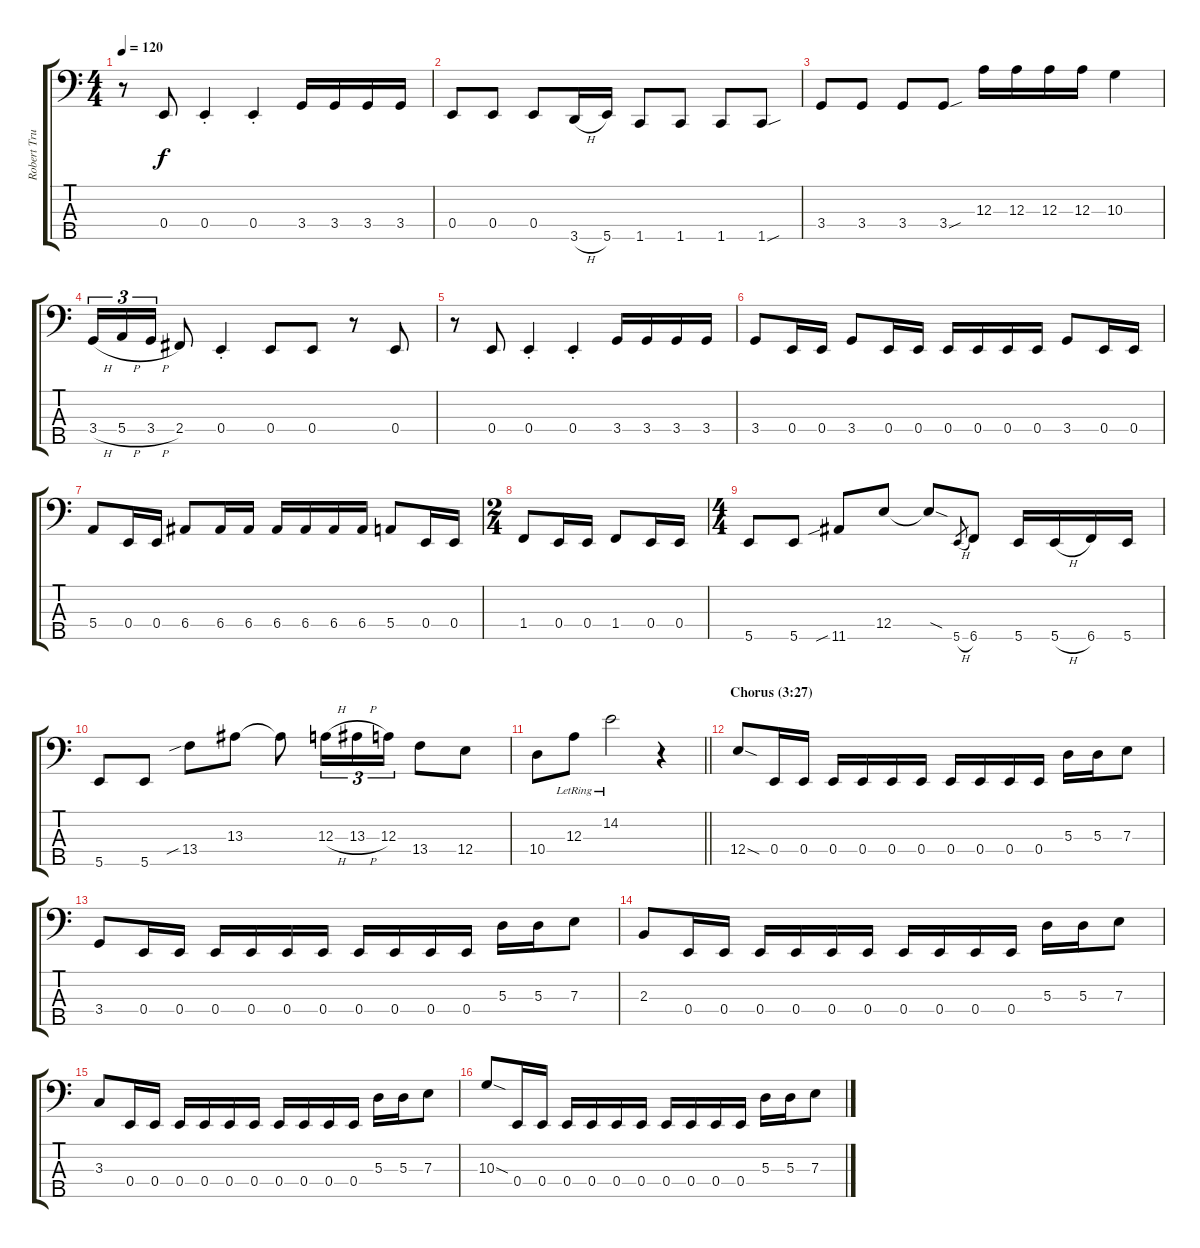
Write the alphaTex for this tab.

\track ("Robert Trujilo" "Robert Tru") {instrument electricbassfinger}
\staff {score tabs}
\tuning (G2 D2 A1 E1 B0) {hide}
\ts (4 4)
\tempo 120
\clef f4
\ks c
r.8{dy f} 0.4.8 0.4{st}.4 0.4{st}.4 3.4.16 3.4.16 3.4.16 3.4.16 |
0.4.8 0.4.8 0.4.8 3.5{h}.16 5.5.16 1.5.8 1.5.8 1.5.8 1.5{sou}.8 |
3.4.8 3.4.8 3.4.8 3.4{sou}.8 12.3.16 12.3.16 12.3.16 12.3.16 10.3.4 |
3.4{h}.16{tu (3 2)} 5.4{h}.16{tu (3 2)} 3.4{h}.16{tu (3 2)} 2.4.8 0.4{st}.4 0.4.8 0.4.8 r.8 0.4.8 |
r.8 0.4.8 0.4{st}.4 0.4{st}.4 3.4.16 3.4.16 3.4.16 3.4.16 |
3.4.8 0.4.16 0.4.16 3.4.8 0.4.16 0.4.16 0.4.16 0.4.16 0.4.16 0.4.16 3.4.8 0.4.16 0.4.16 |
5.4.8 0.4.16 0.4.16 6.4.8 6.4.16 6.4.16 6.4.16 6.4.16 6.4.16 6.4.16 5.4.8 0.4.16 0.4.16 |
\ts (2 4)
1.4.8 0.4.16 0.4.16 1.4.8 0.4.16 0.4.16 |
\ts (4 4)
5.5.8 5.5.8 11.5{sib}.8 12.4.8 12.4{sod t}.8 5.5{h}.8{gr} 6.5.8 5.5.16 5.5{h}.16 6.5.16 5.5.16 |
5.5.8 5.5.8 13.4{sib}.8 13.3.8 13.3{t}.8 12.3{h}.16{tu (3 2)} 13.3{h}.16{tu (3 2)} 12.3.16{tu (3 2)} 13.4.8 12.4.8 |
\barLineRight lightlight
10.4.8 12.3{lr}.8 14.2{lr}.2 r.4 |
\section ("" "Chorus (3:27)")
12.4{sod}.8 0.4.16 0.4.16 0.4.16 0.4.16 0.4.16 0.4.16 0.4.16 0.4.16 0.4.16 0.4.16 5.3.16 5.3.16 7.3.8 |
3.4.8 0.4.16 0.4.16 0.4.16 0.4.16 0.4.16 0.4.16 0.4.16 0.4.16 0.4.16 0.4.16 5.3.16 5.3.16 7.3.8 |
2.3.8 0.4.16 0.4.16 0.4.16 0.4.16 0.4.16 0.4.16 0.4.16 0.4.16 0.4.16 0.4.16 5.3.16 5.3.16 7.3.8 |
3.3.8 0.4.16 0.4.16 0.4.16 0.4.16 0.4.16 0.4.16 0.4.16 0.4.16 0.4.16 0.4.16 5.3.16 5.3.16 7.3.8 |
10.3{sod}.8 0.4.16 0.4.16 0.4.16 0.4.16 0.4.16 0.4.16 0.4.16 0.4.16 0.4.16 0.4.16 5.3.16 5.3.16 7.3.8
